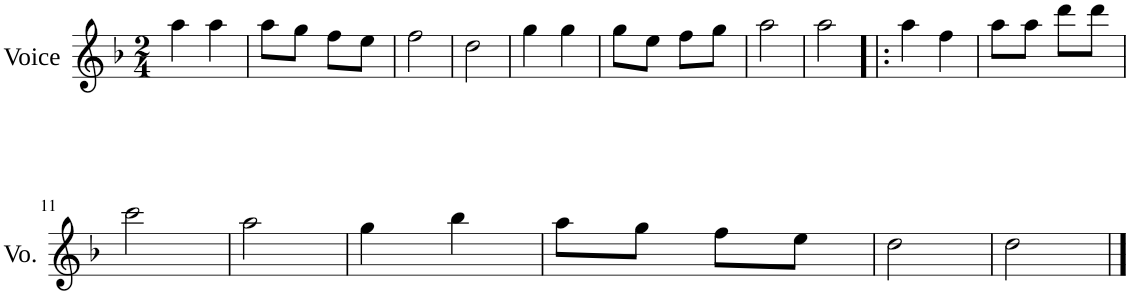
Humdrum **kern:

**kern
*part1
*staff1
*I"Voice
*I'Vo.
*clefG2
*k[b-]
*M2/4
=1
4aa\
4aa\
=2
8aa\L
8gg\J
8ff\L
8ee\J
=3
2ff\
=4
2dd\
=5
4gg\
4gg\
=6
8gg\L
8ee\J
8ff\L
8gg\J
=7
2aa\
=8
2aa\
=9!|:
4aa\
4ff\
=10
8aa\L
8aa\J
8ddd\L
8ddd\J
!!LO:LB:g=z
=11
2ccc\
=12
2aa\
=13
4gg\
4bb-\
=14
8aa\L
8gg\J
8ff\L
8ee\J
=15
2dd\
=16
2dd\
==
*-
